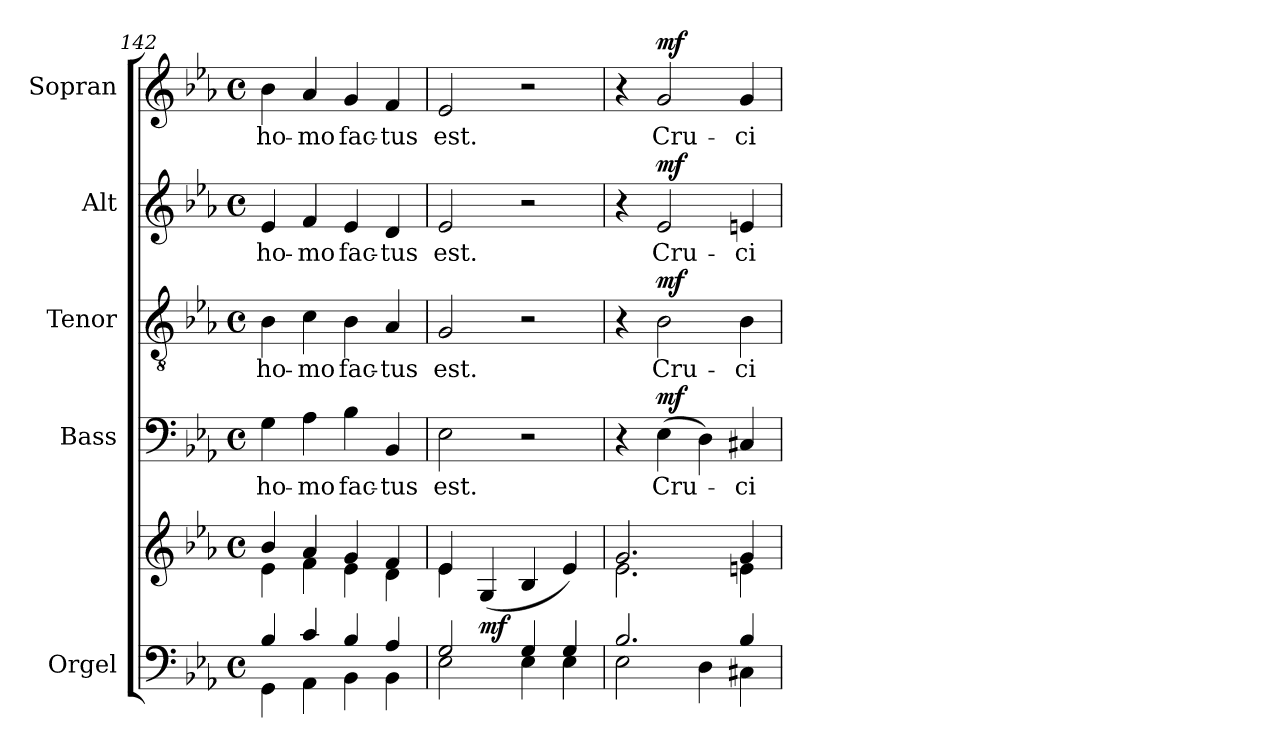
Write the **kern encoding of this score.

**kern	**kern	**dynam	**kern	**text	**dynam	**kern	**text	**dynam	**kern	**text	**dynam	**kern	**text	**dynam
*part5	*part5	*part5	*part4	*part4	*part4	*part3	*part3	*part3	*part2	*part2	*part2	*part1	*part1	*part1
*staff6	*staff5	*staff5/6	*staff4	*staff4	*staff4	*staff3	*staff3	*staff3	*staff2	*staff2	*staff2	*staff1	*staff1	*staff1
*I"Orgel	*	*	*I"Bass	*	*	*I"Tenor	*	*	*I"Alt	*	*	*I"Sopran	*	*
*I'Org.	*	*	*I'B.	*	*	*I'T.	*	*	*I'A.	*	*	*I'S.	*	*
!!LO:PB:g=z
*clefF4	*clefG2	*	*clefF4	*	*	*clefGv2	*	*	*clefG2	*	*	*clefG2	*	*
*k[b-e-a-]	*k[b-e-a-]	*	*k[b-e-a-]	*	*	*k[b-e-a-]	*	*	*k[b-e-a-]	*	*	*k[b-e-a-]	*	*
*E-:	*E-:	*	*E-:	*	*	*E-:	*	*	*E-:	*	*	*E-:	*	*
*M4/4	*M4/4	*	*M4/4	*	*	*M4/4	*	*	*M4/4	*	*	*M4/4	*	*
*met(c)	*met(c)	*	*met(c)	*	*	*met(c)	*	*	*met(c)	*	*	*met(c)	*	*
=142	=142	=142	=142	=142	=142	=142	=142	=142	=142	=142	=142	=142	=142	=142
*^	*^	*	*	*	*	*	*	*	*	*	*	*	*	*
!	!	!	!	!	!	!LO:LY:b	!	!	!LO:LY:b	!	!	!LO:LY:b	!	!	!LO:LY:b	!
4B-/	4GG\	4b-/	4e-\	.	4G\	ho-	.	4B-\	ho-	.	4e-/	ho-	.	4b-\	ho-	.
!	!	!	!	!	!	!LO:LY:b	!	!	!LO:LY:b	!	!	!LO:LY:b	!	!	!LO:LY:b	!
4c/	4AA-\	4a-/	4f\	.	4A-\	-mo	.	4c\	-mo	.	4f/	-mo	.	4a-/	-mo	.
!	!	!	!	!	!	!LO:LY:b	!	!	!LO:LY:b	!	!	!LO:LY:b	!	!	!LO:LY:b	!
4B-/	4BB-\	4g/	4e-\	.	4B-\	fac-	.	4B-\	fac-	.	4e-/	fac-	.	4g/	fac-	.
!	!	!	!	!	!	!LO:LY:b	!	!	!LO:LY:b	!	!	!LO:LY:b	!	!	!LO:LY:b	!
4A-/	4BB-\	4f/	4d\	.	4BB-/	-tus	.	4A-/	-tus	.	4d/	-tus	.	4f/	-tus	.
=143	=143	=143	=143	=143	=143	=143	=143	=143	=143	=143	=143	=143	=143	=143	=143	=143
!	!	!	!	!	!	!LO:LY:b	!	!	!LO:LY:b	!	!	!LO:LY:b	!	!	!LO:LY:b	!
2G/	2E-\	4e-/	4e-\	.	2E-\	est.	.	2G/	est.	.	2e-/	est.	.	2e-/	est.	.
!	!	!	!	!LO:DY:b	!	!	!	!	!	!	!	!	!	!	!	!
.	.	(<4G/	2.ryy	mf	.	.	.	.	.	.	.	.	.	.	.	.
4G/	4E-\	4B-/	.	.	2r	.	.	2r	.	.	2r	.	.	2r	.	.
4G/	4E-\	4e-/)	.	.	.	.	.	.	.	.	.	.	.	.	.	.
=144	=144	=144	=144	=144	=144	=144	=144	=144	=144	=144	=144	=144	=144	=144	=144	=144
2.B-/	2E-\	2.g/	2.e-\	.	4r	.	.	4r	.	.	4r	.	.	4r	.	.
!	!	!	!	!	!	!LO:LY:b	!LO:DY:a	!	!LO:LY:b	!LO:DY:a	!	!LO:LY:b	!LO:DY:a	!	!LO:LY:b	!LO:DY:a
.	.	.	.	.	(>4E-\	Cru-	mf	2B-\	Cru-	mf	2e-/	Cru-	mf	2g/	Cru-	mf
.	4D\	.	.	.	4D\)	.	.	.	.	.	.	.	.	.	.	.
!	!	!	!	!	!	!LO:LY:b	!	!	!LO:LY:b	!	!	!LO:LY:b	!	!	!LO:LY:b	!
4B-/	4C#X\	4g/	4en\	.	4C#X/	-ci-	.	4B-\	-ci-	.	4en/	-ci-	.	4g/	-ci-	.
*v	*v	*	*	*	*	*	*	*	*	*	*	*	*	*	*	*
*	*v	*v	*	*	*	*	*	*	*	*	*	*	*	*	*
=	=	=	=	=	=	=	=	=	=	=	=	=	=	=
*-	*-	*-	*-	*-	*-	*-	*-	*-	*-	*-	*-	*-	*-	*-
